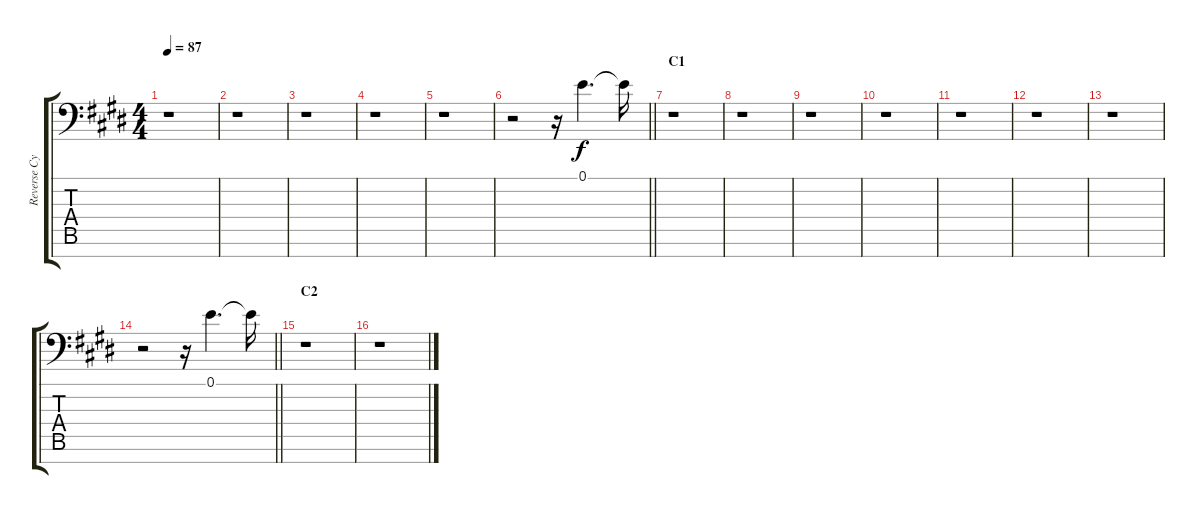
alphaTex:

\track ("Reverse Cymbal" "Reverse Cy") {instrument reversecymbal}
\staff {score tabs}
\tuning (E4 B3 G3 D3 A2 E2 C-1) {hide}
\ts (4 4)
\tempo 87
\clef f4
\ks e
r.1{dy f} |
r.1 |
r.1 |
r.1 |
r.1 |
\barLineRight lightlight
r.2 r.16 0.1.4{d} 0.1{t}.16 |
\section ("" "C1")
r.1 |
r.1 |
r.1 |
r.1 |
r.1 |
r.1 |
r.1 |
\barLineRight lightlight
r.2 r.16 0.1.4{d} 0.1{t}.16 |
\section ("" "C2")
r.1 |
r.1
